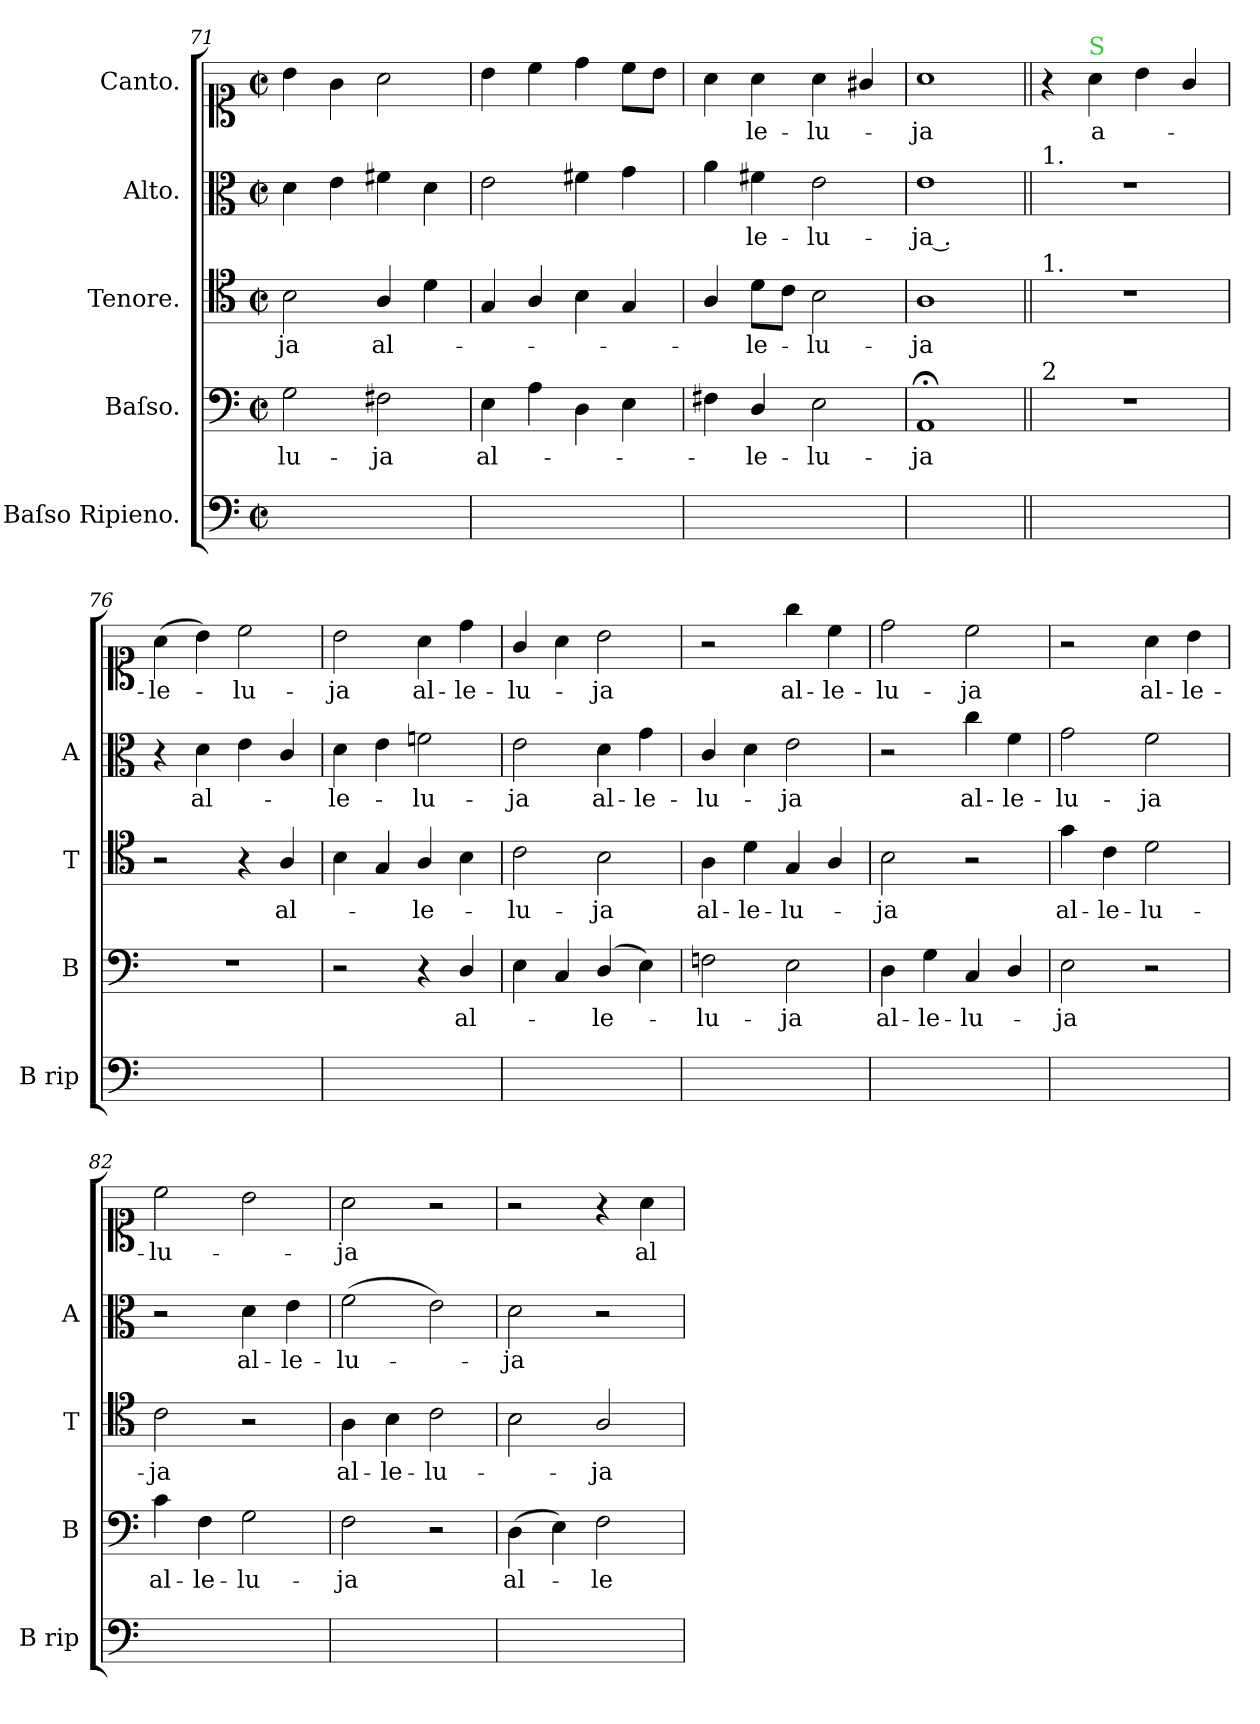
**kern	**kern	**text	**kern	**text	**kern	**text	**kern	**text
*part5	*part4	*part4	*part3	*part3	*part2	*part2	*part1	*part1
*staff5	*staff4	*staff4	*staff3	*staff3	*staff2	*staff2	*staff1	*staff1
*I"Baſso Ripieno.	*I"Baſso.	*	*I"Tenore.	*	*I"Alto.	*	*I"Canto.	*
*I'B rip	*I'B	*	*I'T	*	*I'A	*	*	*
*clefF4	*clefF4	*	*clefC4	*	*clefC3	*	*clefC1	*
*k[]	*k[]	*	*k[]	*	*k[]	*	*k[]	*
*M2/2	*M2/2	*	*M2/2	*	*M2/2	*	*M2/2	*
*met(c|)	*met(c|)	*	*met(c|)	*	*met(c|)	*	*met(c|)	*
=71	=71	=71	=71	=71	=71	=71	=71	=71
1ryy	2G\	-lu-	2B\	-ja	4d\	.	4b\	.
.	.	.	.	.	4e\	.	4g\	.
.	2F#X\	-ja	4A/	al-	4f#X\	.	2a\	.
.	.	.	4d\	.	4d\	.	.	.
=72	=72	=72	=72	=72	=72	=72	=72	=72
1ryy	4E\	al-	4G/	.	2e\	.	4b\	.
.	4A\	.	4A/	.	.	.	4cc\	.
.	4D\	.	4B\	.	4f#X\	.	4dd\	.
.	4E\	.	4G/	.	4g\	.	8cc\L	.
.	.	.	.	.	.	.	8b\J	.
=73	=73	=73	=73	=73	=73	=73	=73	=73
1ryy	4F#X\	.	4A/	.	4a\	.	4a\	.
.	4D/	-le-	8d\L	-le-	4f#X\	-le-	4a\	-le-
.	.	.	8c\J	.	.	.	.	.
.	2E\	-lu-	2B\	-lu-	2e\	-lu-	4a\	-lu-
.	.	.	.	.	.	.	4g#X/	.
=74	=74	=74	=74	=74	=74	=74	=74	=74
1ryy	1AA;</	-ja	1A\	-ja	1e\	-ja .	1a\	-ja
=75||	=75||	=75||	=75||	=75||	=75||	=75||	=75||	=75||
!	!	!	!	!	!LO:TX:a:t=1.	!	!	!
!	!	!	!LO:TX:a:t=1.	!	!	!	!	!
!	!LO:TX:a:t=2	!	!	!	!	!	!	!
1ryy	1r	.	1r	.	1r	.	4r	.
!	!	!	!	!	!	!	!LO:TX:a:color=limegreen:t=S	!
.	.	.	.	.	.	.	4a\	a-
.	.	.	.	.	.	.	4b\	.
.	.	.	.	.	.	.	4g/	.
=76	=76	=76	=76	=76	=76	=76	=76	=76
1ryy	1r	.	2r	.	4r	.	(4a\	-le-
.	.	.	.	.	4d\	al-	4b\)	.
.	.	.	4r	.	4e\	.	2cc\	-lu-
.	.	.	4A/	al-	4c/	.	.	.
=77	=77	=77	=77	=77	=77	=77	=77	=77
1ryy	2r	.	4B\	.	4d\	-le-	2b\	-ja
.	.	.	4G/	.	4e\	.	.	.
.	4r	.	4A/	-le-	2fn\	-lu-	4a\	al-
.	4D/	al-	4B\	.	.	.	4dd\	-le-
=78	=78	=78	=78	=78	=78	=78	=78	=78
1ryy	4E\	.	2c\	-lu-	2e\	-ja	4g/	-lu-
.	4C/	.	.	.	.	.	4a\	.
.	(<4D/	-le-	2B\	-ja	4d\	al-	2b\	-ja
.	4E\)	.	.	.	4g\	-le-	.	.
=79	=79	=79	=79	=79	=79	=79	=79	=79
1ryy	2Fn\	-lu-	4A\	al-	4c/	-lu-	2r	.
.	.	.	4d\	-le-	4d\	.	.	.
.	2E\	-ja	4G/	-lu-	2e\	-ja	4gg\	al-
.	.	.	4A/	.	.	.	4cc\	-le-
=80	=80	=80	=80	=80	=80	=80	=80	=80
1ryy	4D\	al-	2B\	-ja	2r	.	2dd\	-lu-
.	4G\	-le-	.	.	.	.	.	.
.	4C/	-lu-	2r	.	4cc\	al-	2cc\	-ja
.	4D/	.	.	.	4f\	-le-	.	.
=81	=81	=81	=81	=81	=81	=81	=81	=81
1ryy	2E\	-ja	4g\	al-	2g\	-lu-	2r	.
.	.	.	4c\	-le-	.	.	.	.
.	2r	.	2d\	-lu-	2f\	-ja	4a\	al-
.	.	.	.	.	.	.	4b\	-le-
=82	=82	=82	=82	=82	=82	=82	=82	=82
1ryy	4c\	al-	2c\	-ja	2r	.	2cc\	-lu-
.	4F\	-le-	.	.	.	.	.	.
.	2G\	-lu-	2r	.	4d\	al-	2b\	.
.	.	.	.	.	4e\	-le-	.	.
=83	=83	=83	=83	=83	=83	=83	=83	=83
1ryy	2F\	-ja	4A\	al-	(2f\	-lu-	2a\	-ja
.	.	.	4B\	-le-	.	.	.	.
.	2r	.	2c\	-lu-	2e\)	.	2r	.
=84	=84	=84	=84	=84	=84	=84	=84	=84
1ryy	(4D\	al-	2B\	.	2d\	-ja	2r	.
.	4E\)	.	.	.	.	.	.	.
.	2F\	-le-	2A/	-ja	2r	.	4r	.
.	.	.	.	.	.	.	4a\	al-
=	=	=	=	=	=	=	=	=
*-	*-	*-	*-	*-	*-	*-	*-	*-
